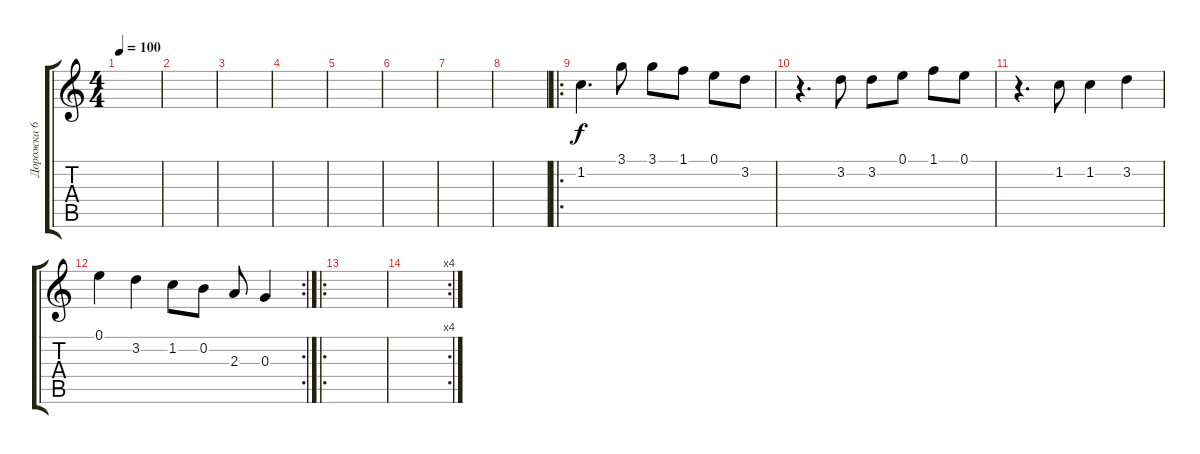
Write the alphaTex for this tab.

\track ("Дорожка 6" "Дорожка 6") {instrument acousticguitarsteel}
\staff {score tabs}
\tuning (E4 B3 G3 D3 A2 E2) {hide}
\ts (4 4)
\tempo 100
\clef g2
\ks c
|
|
|
|
|
|
|
|
\ro
1.2.4{d} 3.1.8 3.1.8 1.1.8 0.1.8 3.2.8 |
r.4{d} 3.2.8 3.2.8 0.1.8 1.1.8 0.1.8 |
r.4{d} 1.2.8 1.2.4 3.2.4 |
\rc 2
0.1.4 3.2.4 1.2.8 0.2.8 2.3.8 0.3.4 |
\ro
|
\rc 4
